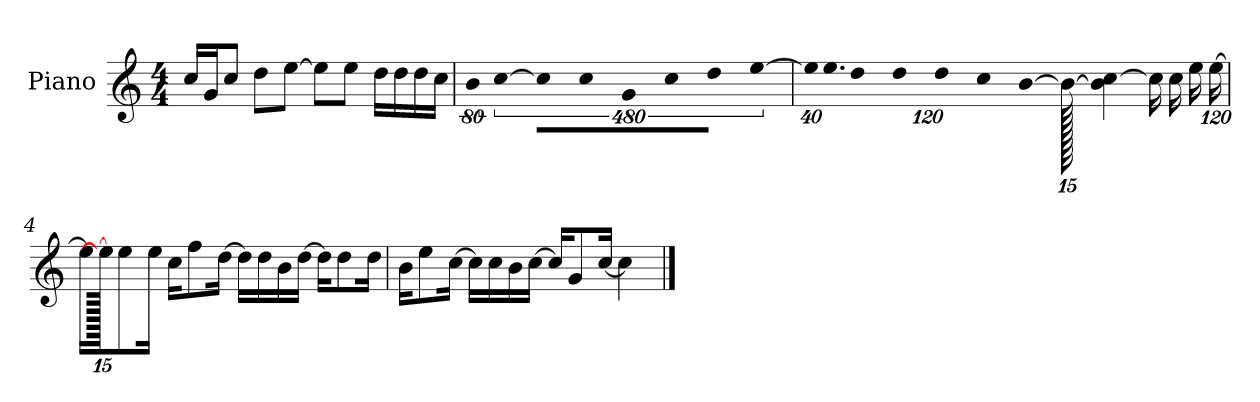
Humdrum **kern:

**kern
*part1
*staff1
*I"Piano
*I'P-no
*clefG2
*k[]
*M4/4
*MM90
=1
16cc/LL
16g/J
8cc/J
8dd\L
[8ee\J
8ee\L]
8ee\J
16dd\LL
16dd\
16dd\
16cc\JJ
=2
!LO:N:vis=8
640%71b\
!LO:N:vis=4
[1920%427cc\
!LO:N:vis=16
1920%107cc\LL]
!LO:N:vis=16
1920%107cc\J
!LO:N:vis=8
640%71g\
!LO:N:vis=8
640%71cc\
!LO:N:vis=8
640%71dd\J
!LO:N:vis=4
[1920%427ee\
=3
*Xbrackettup
!LO:N:vis=32
640%23ee\KLL]
!LO:N:vis=16.
960%103ee\
!LO:N:vis=16
1920%137dd\
!LO:N:vis=16
1920%137dd\
!LO:N:vis=16
1920%137dd\
!LO:N:vis=32
640%23cc\K
[384%41b\J
1920b\_
4b\] [4cc\
16cc\LL]
16cc\
16ee\
[1920%119ee\JJ
!!LO:LB:g=z
=4
16ee\KL]
1920ee\_
8ee\
16ee\Jk
16cc\KL
8ff\
[16dd\Jk
16dd\LL]
16dd\
16b\
[16dd\JJ
16dd\KL]
8dd\
16dd\Jk
=5
16b\KL
8ee\
[16cc\Jk
16cc\LL]
16cc\
16b\
[16cc\JJ
16cc/KL]
8g/
[16cc/Jk
4cc\]
==
*-
